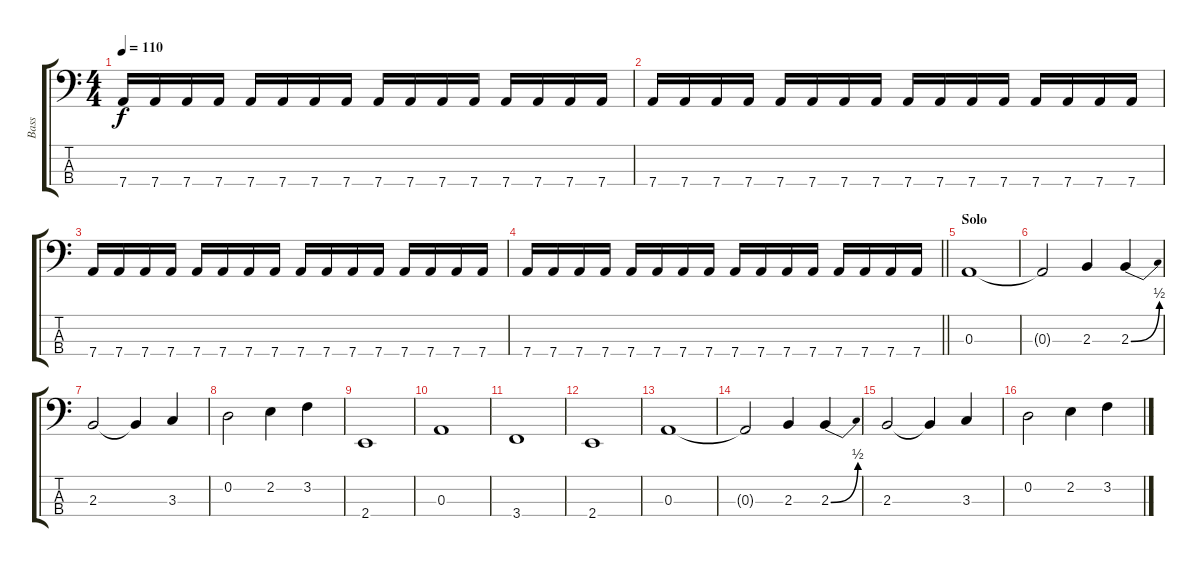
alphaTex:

\track ("Bass" "Bass") {instrument electricbassfinger}
\staff {score tabs}
\tuning (G2 D2 A1 D1) {hide}
\ts (4 4)
\tempo 110
\clef f4
\ks c
7.4.16{dy f} 7.4.16 7.4.16 7.4.16 7.4.16 7.4.16 7.4.16 7.4.16 7.4.16 7.4.16 7.4.16 7.4.16 7.4.16 7.4.16 7.4.16 7.4.16 |
7.4.16 7.4.16 7.4.16 7.4.16 7.4.16 7.4.16 7.4.16 7.4.16 7.4.16 7.4.16 7.4.16 7.4.16 7.4.16 7.4.16 7.4.16 7.4.16 |
7.4.16 7.4.16 7.4.16 7.4.16 7.4.16 7.4.16 7.4.16 7.4.16 7.4.16 7.4.16 7.4.16 7.4.16 7.4.16 7.4.16 7.4.16 7.4.16 |
\barLineRight lightlight
7.4.16 7.4.16 7.4.16 7.4.16 7.4.16 7.4.16 7.4.16 7.4.16 7.4.16 7.4.16 7.4.16 7.4.16 7.4.16 7.4.16 7.4.16 7.4.16 |
\section ("" "Solo")
0.3.1 |
0.3{t}.2 2.3.4 2.3{be (bend 0 0 60 2)}.4 |
2.3.2 2.3{t}.4 3.3.4 |
0.2.2 2.2.4 3.2.4 |
2.4.1 |
0.3.1 |
3.4.1 |
2.4.1 |
0.3.1 |
0.3{t}.2 2.3.4 2.3{be (bend 0 0 60 2)}.4 |
2.3.2 2.3{t}.4 3.3.4 |
0.2.2 2.2.4 3.2.4
